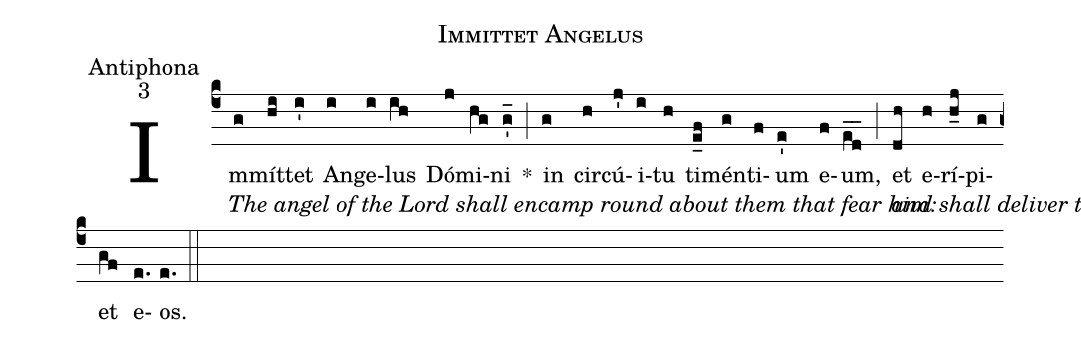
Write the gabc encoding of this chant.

name:Immittet Angelus;
office-part:Antiphona;
mode:3;
%%
(c4) Im[The angel of the Lord shall encamp round about them that fear him:](g)mít(hi)tet(i') An(i)ge(i)lus(ih) Dó(j)mi(hg)ni(g'_) *(;) in(g) cir(h)cú(j')i(i)tu(h) ti(e_f)mén(g)ti(f)um(e') e(f)um,(ed__) (;) et[and shall deliver them.](dh) e(h)rí(h_j)pi(g)et(gf) e(e.)os.(e.) (::)
